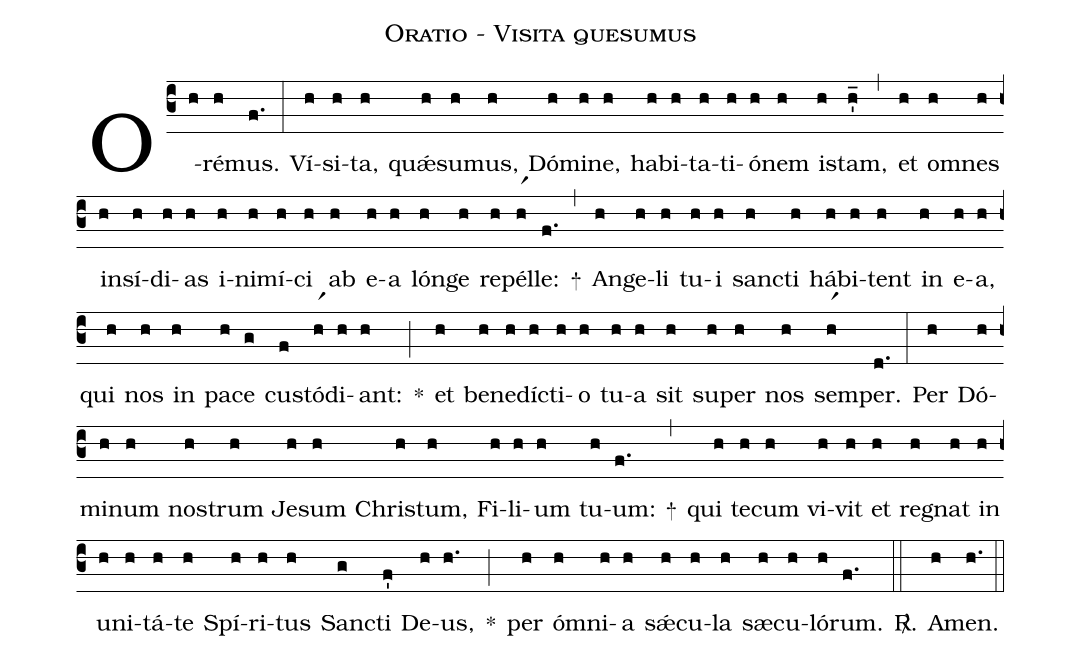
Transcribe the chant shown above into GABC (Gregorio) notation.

name: Oratio - Visita quesumus;
%%
(c3)
O(h)ré(h)mus.(f.) (:)

Ví(h)si(h)ta,(h) quǽ(h)su(h)mus,(h) Dó(h)mi(h)ne,(h) ha(h)bi(h)ta(h)ti(h)ó(h)nem(h) is(h)tam,(h'_) (,)
et(h) om(h)nes(h) in(h)sí(h)di(h)as(h) i(h)ni(h)mí(h)ci(h) ab(h) e(h)a(h) lón(h)ge(h) re(h)pél(hr1)le:(f.) +(,)
An(h)ge(h)li(h) tu(h)i(h) san(h)cti(h) há(h)bi(h)tent(h) in(h) e(h)a,(h) qui(h) nos(h) in(h) pa(h)ce(g) cus(f)tó(hr1)di(h)ant:(h) *(;)
et(h) be(h)ne(h)díc(h)ti(h)o(h) tu(h)a(h) sit(h) su(h)per(h) nos(h) sem(hr1)per.(d.) (:)
Per(h) Dó(h)mi(h)num(h) nos(h)trum(h) Je(h)sum(h) Chris(h)tum,(h) Fi(h)li(h)um(h) tu(h)um:(f.) +(,)
qui(h) te(h)cum(h) vi(h)vit(h) et(h) reg(h)nat(h) in(h) u(h)ni(h)tá(h)te(h) Spí(h)ri(h)tus(h) San(g)cti(f') De(h)us,(h.) *(;)
per(h) óm(h)ni(h)a(h) sǽ(h)cu(h)la(h) sæ(h)cu(h)ló(h)rum.(f.) <sp>R/</sp>.(::)
A(h)men.(h.) (::)
